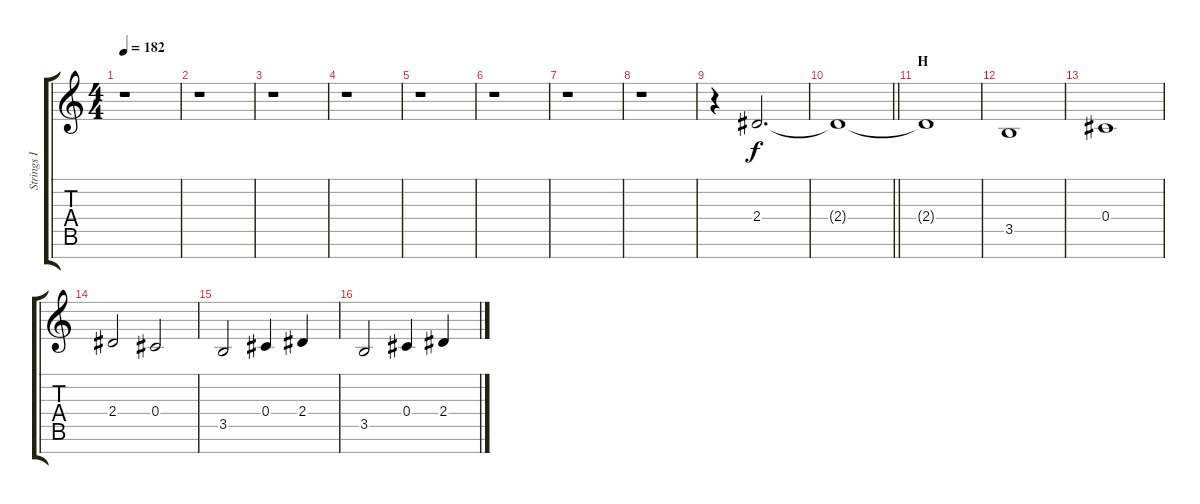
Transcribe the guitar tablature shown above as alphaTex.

\track ("Strings I" "Strings I") {instrument stringensemble1}
\staff {score tabs}
\tuning (Eb5 Bb4 Gb4 Db4 Ab3 Eb3 Bb2) {hide}
\ts (4 4)
\tempo 182
\clef g2
\ks c
r.1{dy f} |
r.1 |
r.1 |
r.1 |
r.1 |
r.1 |
r.1 |
r.1 |
r.4 2.4.2{d} |
\barLineRight lightlight
2.4{t}.1 |
\section ("" "H")
2.4{t}.1 |
3.5.1 |
0.4.1 |
2.4.2 0.4.2 |
3.5.2 0.4.4 2.4.4 |
3.5.2 0.4.4 2.4.4
